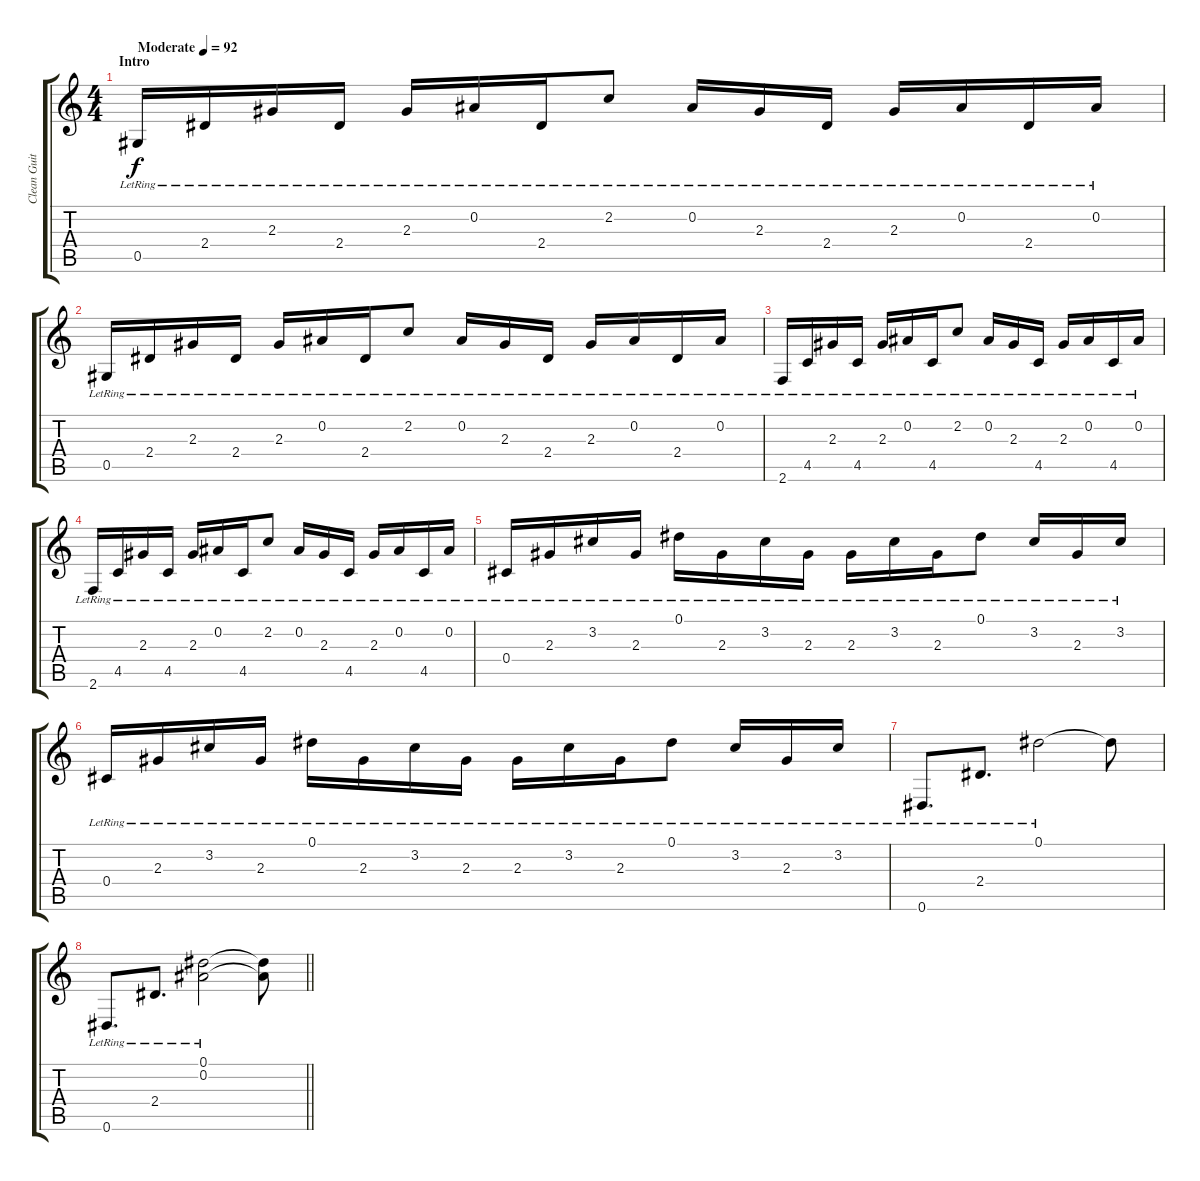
\track ("Clean Guitar" "Clean Guit") {instrument electricguitarclean}
\staff {score tabs}
\tuning (Eb4 Bb3 Gb3 Db3 Ab2 Eb2) {hide}
\ts (4 4)
\section ("" "Intro")
\tempo (92 "Moderate")
\clef g2
\ks c
0.5{lr}.16{dy f instrument electricguitarclean} 2.4{lr}.16 2.3{lr}.16 2.4{lr}.16 2.3{lr}.16 0.2{lr}.16 2.4{lr}.16 2.2{lr}.8 0.2{lr}.16 2.3{lr}.16 2.4{lr}.16 2.3{lr}.16 0.2{lr}.16 2.4{lr}.16 0.2{lr}.16 |
0.5{lr}.16 2.4{lr}.16 2.3{lr}.16 2.4{lr}.16 2.3{lr}.16 0.2{lr}.16 2.4{lr}.16 2.2{lr}.8 0.2{lr}.16 2.3{lr}.16 2.4{lr}.16 2.3{lr}.16 0.2{lr}.16 2.4{lr}.16 0.2{lr}.16 |
2.6{lr}.16 4.5{lr}.16 2.3{lr}.16 4.5{lr}.16 2.3{lr}.16 0.2{lr}.16 4.5{lr}.16 2.2{lr}.8 0.2{lr}.16 2.3{lr}.16 4.5{lr}.16 2.3{lr}.16 0.2{lr}.16 4.5{lr}.16 0.2{lr}.16 |
2.6{lr}.16 4.5{lr}.16 2.3{lr}.16 4.5{lr}.16 2.3{lr}.16 0.2{lr}.16 4.5{lr}.16 2.2{lr}.8 0.2{lr}.16 2.3{lr}.16 4.5{lr}.16 2.3{lr}.16 0.2{lr}.16 4.5{lr}.16 0.2{lr}.16 |
0.4{lr}.16 2.3{lr}.16 3.2{lr}.16 2.3{lr}.16 0.1{lr}.16 2.3{lr}.16 3.2{lr}.16 2.3{lr}.16 2.3{lr}.16 3.2{lr}.16 2.3{lr}.16 0.1{lr}.8 3.2{lr}.16 2.3{lr}.16 3.2{lr}.16 |
0.4{lr}.16 2.3{lr}.16 3.2{lr}.16 2.3{lr}.16 0.1{lr}.16 2.3{lr}.16 3.2{lr}.16 2.3{lr}.16 2.3{lr}.16 3.2{lr}.16 2.3{lr}.16 0.1{lr}.8 3.2{lr}.16 2.3{lr}.16 3.2{lr}.16 |
0.6{lr}.8{d} 2.4{lr}.8{d} 0.1{lr}.2 0.1{t}.8 |
\barLineRight lightlight
0.6{lr}.8{d} 2.4{lr}.8{d} (0.1{lr} 0.2{lr}).2 (0.1{t} 0.2{t}).8
